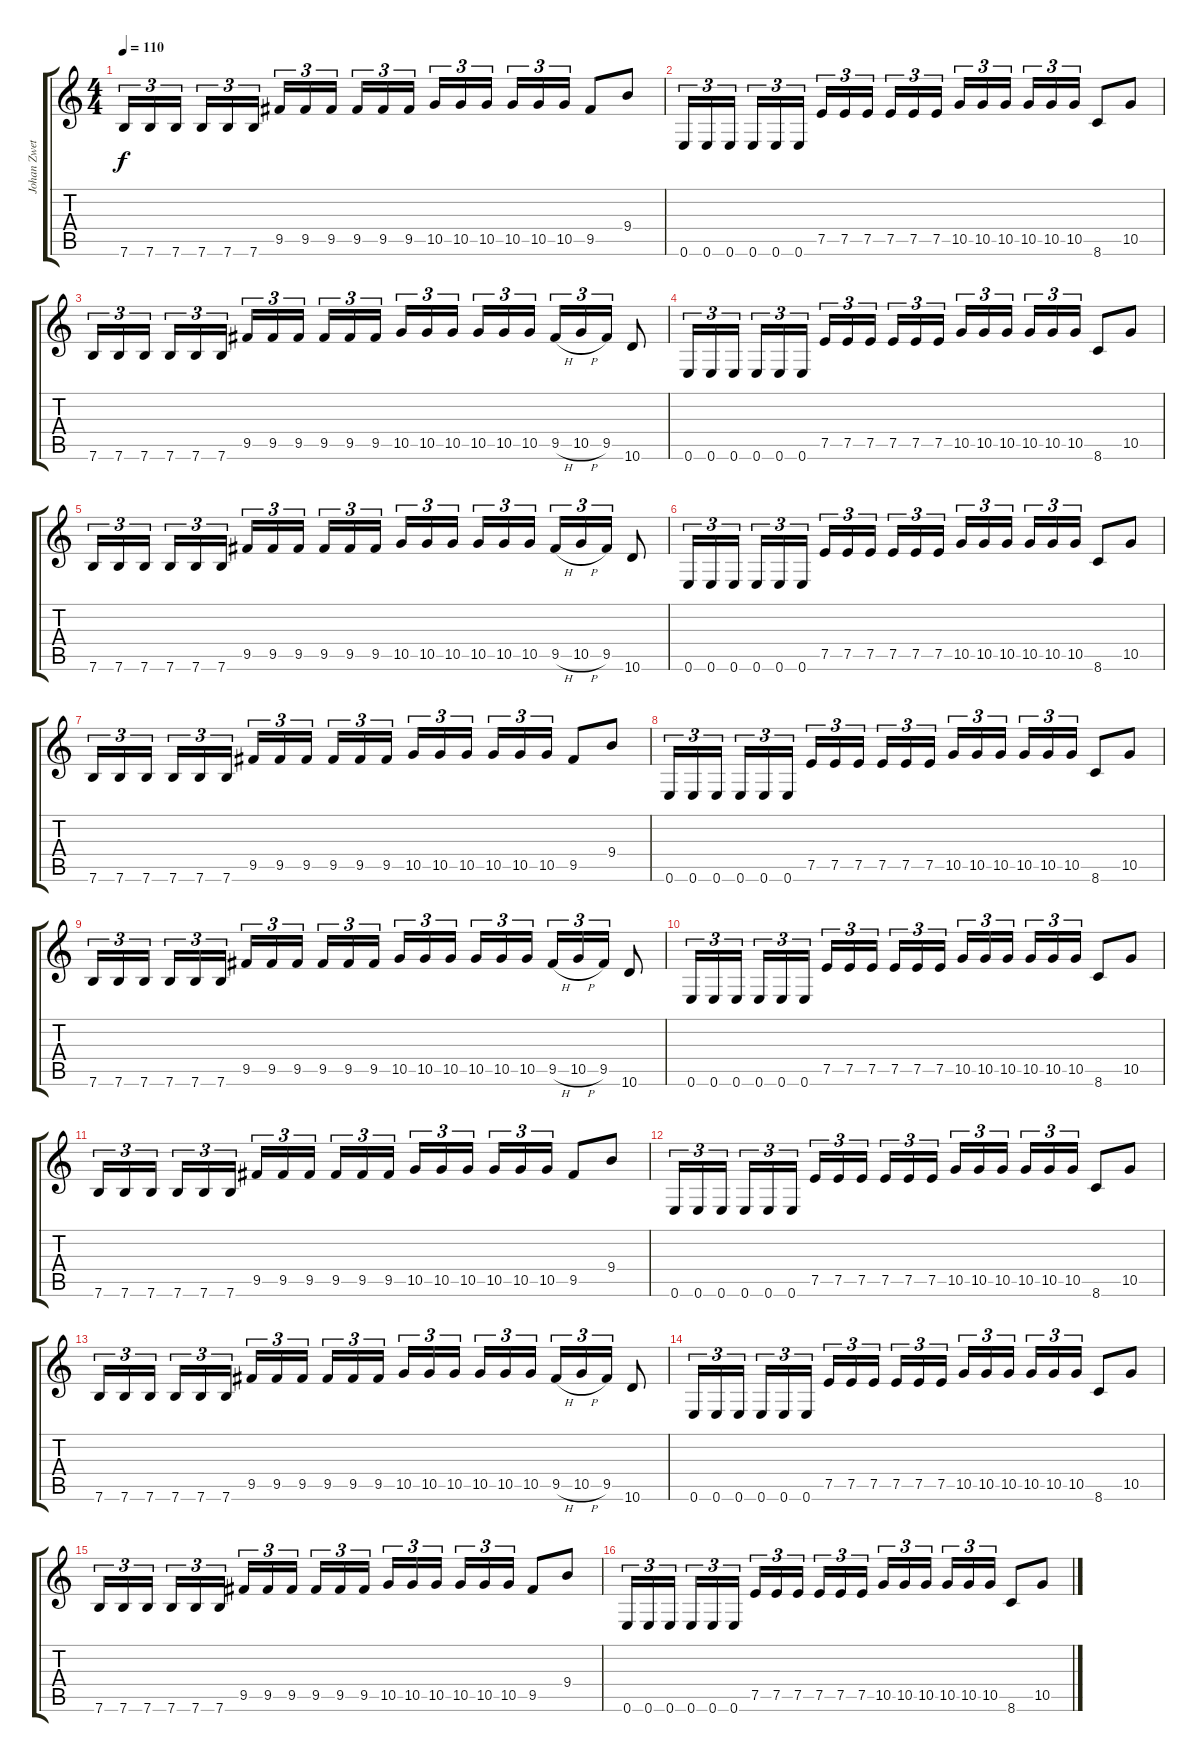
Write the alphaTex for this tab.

\track ("Johan Zwetsloot" "Johan Zwet") {instrument overdrivenguitar}
\staff {score tabs}
\tuning (E4 B3 G3 D3 A2 E2) {hide}
\ts (4 4)
\tempo 110
\clef g2
\ks c
7.6.16{tu (3 2) dy f} 7.6.16{tu (3 2)} 7.6.16{tu (3 2)} 7.6.16{tu (3 2)} 7.6.16{tu (3 2)} 7.6.16{tu (3 2)} 9.5.16{tu (3 2)} 9.5.16{tu (3 2)} 9.5.16{tu (3 2)} 9.5.16{tu (3 2)} 9.5.16{tu (3 2)} 9.5.16{tu (3 2)} 10.5.16{tu (3 2)} 10.5.16{tu (3 2)} 10.5.16{tu (3 2)} 10.5.16{tu (3 2)} 10.5.16{tu (3 2)} 10.5.16{tu (3 2)} 9.5.8 9.4.8 |
0.6.16{tu (3 2)} 0.6.16{tu (3 2)} 0.6.16{tu (3 2)} 0.6.16{tu (3 2)} 0.6.16{tu (3 2)} 0.6.16{tu (3 2)} 7.5.16{tu (3 2)} 7.5.16{tu (3 2)} 7.5.16{tu (3 2)} 7.5.16{tu (3 2)} 7.5.16{tu (3 2)} 7.5.16{tu (3 2)} 10.5.16{tu (3 2)} 10.5.16{tu (3 2)} 10.5.16{tu (3 2)} 10.5.16{tu (3 2)} 10.5.16{tu (3 2)} 10.5.16{tu (3 2)} 8.6.8 10.5.8 |
7.6.16{tu (3 2)} 7.6.16{tu (3 2)} 7.6.16{tu (3 2)} 7.6.16{tu (3 2)} 7.6.16{tu (3 2)} 7.6.16{tu (3 2)} 9.5.16{tu (3 2)} 9.5.16{tu (3 2)} 9.5.16{tu (3 2)} 9.5.16{tu (3 2)} 9.5.16{tu (3 2)} 9.5.16{tu (3 2)} 10.5.16{tu (3 2)} 10.5.16{tu (3 2)} 10.5.16{tu (3 2)} 10.5.16{tu (3 2)} 10.5.16{tu (3 2)} 10.5.16{tu (3 2)} 9.5{h}.16{tu (3 2)} 10.5{h}.16{tu (3 2)} 9.5.16{tu (3 2)} 10.6.8 |
0.6.16{tu (3 2)} 0.6.16{tu (3 2)} 0.6.16{tu (3 2)} 0.6.16{tu (3 2)} 0.6.16{tu (3 2)} 0.6.16{tu (3 2)} 7.5.16{tu (3 2)} 7.5.16{tu (3 2)} 7.5.16{tu (3 2)} 7.5.16{tu (3 2)} 7.5.16{tu (3 2)} 7.5.16{tu (3 2)} 10.5.16{tu (3 2)} 10.5.16{tu (3 2)} 10.5.16{tu (3 2)} 10.5.16{tu (3 2)} 10.5.16{tu (3 2)} 10.5.16{tu (3 2)} 8.6.8 10.5.8 |
7.6.16{tu (3 2)} 7.6.16{tu (3 2)} 7.6.16{tu (3 2)} 7.6.16{tu (3 2)} 7.6.16{tu (3 2)} 7.6.16{tu (3 2)} 9.5.16{tu (3 2)} 9.5.16{tu (3 2)} 9.5.16{tu (3 2)} 9.5.16{tu (3 2)} 9.5.16{tu (3 2)} 9.5.16{tu (3 2)} 10.5.16{tu (3 2)} 10.5.16{tu (3 2)} 10.5.16{tu (3 2)} 10.5.16{tu (3 2)} 10.5.16{tu (3 2)} 10.5.16{tu (3 2)} 9.5{h}.16{tu (3 2)} 10.5{h}.16{tu (3 2)} 9.5.16{tu (3 2)} 10.6.8 |
0.6.16{tu (3 2)} 0.6.16{tu (3 2)} 0.6.16{tu (3 2)} 0.6.16{tu (3 2)} 0.6.16{tu (3 2)} 0.6.16{tu (3 2)} 7.5.16{tu (3 2)} 7.5.16{tu (3 2)} 7.5.16{tu (3 2)} 7.5.16{tu (3 2)} 7.5.16{tu (3 2)} 7.5.16{tu (3 2)} 10.5.16{tu (3 2)} 10.5.16{tu (3 2)} 10.5.16{tu (3 2)} 10.5.16{tu (3 2)} 10.5.16{tu (3 2)} 10.5.16{tu (3 2)} 8.6.8 10.5.8 |
7.6.16{tu (3 2)} 7.6.16{tu (3 2)} 7.6.16{tu (3 2)} 7.6.16{tu (3 2)} 7.6.16{tu (3 2)} 7.6.16{tu (3 2)} 9.5.16{tu (3 2)} 9.5.16{tu (3 2)} 9.5.16{tu (3 2)} 9.5.16{tu (3 2)} 9.5.16{tu (3 2)} 9.5.16{tu (3 2)} 10.5.16{tu (3 2)} 10.5.16{tu (3 2)} 10.5.16{tu (3 2)} 10.5.16{tu (3 2)} 10.5.16{tu (3 2)} 10.5.16{tu (3 2)} 9.5.8 9.4.8 |
0.6.16{tu (3 2) volume 14} 0.6.16{tu (3 2)} 0.6.16{tu (3 2)} 0.6.16{tu (3 2)} 0.6.16{tu (3 2)} 0.6.16{tu (3 2)} 7.5.16{tu (3 2)} 7.5.16{tu (3 2)} 7.5.16{tu (3 2)} 7.5.16{tu (3 2)} 7.5.16{tu (3 2)} 7.5.16{tu (3 2)} 10.5.16{tu (3 2)} 10.5.16{tu (3 2)} 10.5.16{tu (3 2)} 10.5.16{tu (3 2)} 10.5.16{tu (3 2)} 10.5.16{tu (3 2)} 8.6.8 10.5.8 |
7.6.16{tu (3 2)} 7.6.16{tu (3 2)} 7.6.16{tu (3 2)} 7.6.16{tu (3 2)} 7.6.16{tu (3 2)} 7.6.16{tu (3 2)} 9.5.16{tu (3 2)} 9.5.16{tu (3 2)} 9.5.16{tu (3 2)} 9.5.16{tu (3 2)} 9.5.16{tu (3 2)} 9.5.16{tu (3 2)} 10.5.16{tu (3 2)} 10.5.16{tu (3 2)} 10.5.16{tu (3 2)} 10.5.16{tu (3 2)} 10.5.16{tu (3 2)} 10.5.16{tu (3 2)} 9.5{h}.16{tu (3 2)} 10.5{h}.16{tu (3 2)} 9.5.16{tu (3 2)} 10.6.8 |
0.6.16{tu (3 2)} 0.6.16{tu (3 2)} 0.6.16{tu (3 2)} 0.6.16{tu (3 2)} 0.6.16{tu (3 2)} 0.6.16{tu (3 2)} 7.5.16{tu (3 2)} 7.5.16{tu (3 2)} 7.5.16{tu (3 2)} 7.5.16{tu (3 2)} 7.5.16{tu (3 2)} 7.5.16{tu (3 2)} 10.5.16{tu (3 2)} 10.5.16{tu (3 2)} 10.5.16{tu (3 2)} 10.5.16{tu (3 2)} 10.5.16{tu (3 2)} 10.5.16{tu (3 2)} 8.6.8 10.5.8 |
7.6.16{tu (3 2)} 7.6.16{tu (3 2)} 7.6.16{tu (3 2)} 7.6.16{tu (3 2)} 7.6.16{tu (3 2)} 7.6.16{tu (3 2)} 9.5.16{tu (3 2)} 9.5.16{tu (3 2)} 9.5.16{tu (3 2)} 9.5.16{tu (3 2)} 9.5.16{tu (3 2)} 9.5.16{tu (3 2)} 10.5.16{tu (3 2)} 10.5.16{tu (3 2)} 10.5.16{tu (3 2)} 10.5.16{tu (3 2)} 10.5.16{tu (3 2)} 10.5.16{tu (3 2)} 9.5.8 9.4.8 |
0.6.16{tu (3 2)} 0.6.16{tu (3 2)} 0.6.16{tu (3 2)} 0.6.16{tu (3 2)} 0.6.16{tu (3 2)} 0.6.16{tu (3 2)} 7.5.16{tu (3 2)} 7.5.16{tu (3 2)} 7.5.16{tu (3 2)} 7.5.16{tu (3 2)} 7.5.16{tu (3 2)} 7.5.16{tu (3 2)} 10.5.16{tu (3 2)} 10.5.16{tu (3 2)} 10.5.16{tu (3 2)} 10.5.16{tu (3 2)} 10.5.16{tu (3 2)} 10.5.16{tu (3 2)} 8.6.8 10.5.8 |
7.6.16{tu (3 2)} 7.6.16{tu (3 2)} 7.6.16{tu (3 2)} 7.6.16{tu (3 2)} 7.6.16{tu (3 2)} 7.6.16{tu (3 2)} 9.5.16{tu (3 2)} 9.5.16{tu (3 2)} 9.5.16{tu (3 2)} 9.5.16{tu (3 2)} 9.5.16{tu (3 2)} 9.5.16{tu (3 2)} 10.5.16{tu (3 2)} 10.5.16{tu (3 2)} 10.5.16{tu (3 2)} 10.5.16{tu (3 2)} 10.5.16{tu (3 2)} 10.5.16{tu (3 2)} 9.5{h}.16{tu (3 2)} 10.5{h}.16{tu (3 2)} 9.5.16{tu (3 2)} 10.6.8 |
0.6.16{tu (3 2)} 0.6.16{tu (3 2)} 0.6.16{tu (3 2)} 0.6.16{tu (3 2)} 0.6.16{tu (3 2)} 0.6.16{tu (3 2)} 7.5.16{tu (3 2)} 7.5.16{tu (3 2)} 7.5.16{tu (3 2)} 7.5.16{tu (3 2)} 7.5.16{tu (3 2)} 7.5.16{tu (3 2)} 10.5.16{tu (3 2)} 10.5.16{tu (3 2)} 10.5.16{tu (3 2)} 10.5.16{tu (3 2)} 10.5.16{tu (3 2)} 10.5.16{tu (3 2)} 8.6.8 10.5.8 |
7.6.16{tu (3 2)} 7.6.16{tu (3 2)} 7.6.16{tu (3 2)} 7.6.16{tu (3 2)} 7.6.16{tu (3 2)} 7.6.16{tu (3 2)} 9.5.16{tu (3 2)} 9.5.16{tu (3 2)} 9.5.16{tu (3 2)} 9.5.16{tu (3 2)} 9.5.16{tu (3 2)} 9.5.16{tu (3 2)} 10.5.16{tu (3 2)} 10.5.16{tu (3 2)} 10.5.16{tu (3 2)} 10.5.16{tu (3 2)} 10.5.16{tu (3 2)} 10.5.16{tu (3 2)} 9.5.8 9.4.8 |
0.6.16{tu (3 2)} 0.6.16{tu (3 2)} 0.6.16{tu (3 2)} 0.6.16{tu (3 2)} 0.6.16{tu (3 2)} 0.6.16{tu (3 2)} 7.5.16{tu (3 2)} 7.5.16{tu (3 2)} 7.5.16{tu (3 2)} 7.5.16{tu (3 2)} 7.5.16{tu (3 2)} 7.5.16{tu (3 2)} 10.5.16{tu (3 2)} 10.5.16{tu (3 2)} 10.5.16{tu (3 2)} 10.5.16{tu (3 2)} 10.5.16{tu (3 2)} 10.5.16{tu (3 2)} 8.6.8 10.5.8
